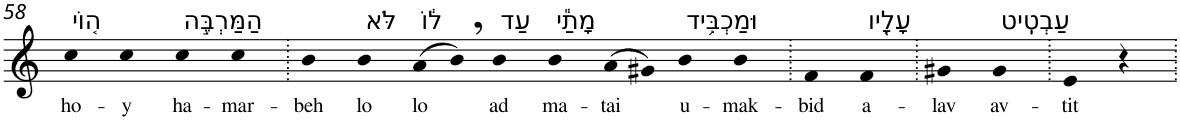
**kern	**text
*part1	*part1
*staff1	*staff1
*I"Piano	*
*I'Pno	*
!!LO:PB:g=z
*clefG2	*
*k[]	*
=58	=58
!LO:TX:a:t=ה֚וֹי	!
!	!LO:LY:b
4cc	ho-
!	!LO:LY:b
4cc	-y
!LO:TX:a:t=הַמַּרְבֶּ֣ה	!
!	!LO:LY:b
4cc	ha-
!	!LO:LY:b
4cc	-mar-
=59.	=59.
!	!LO:LY:b
4b	-beh
!LO:TX:a:t=לֹּא	!
!	!LO:LY:b
4b	lo
!LO:TX:a:t=ל֔וֹ	!
!	!LO:LY:b
(>8a	lo
8b,)	.
!LO:TX:a:t=עַד	!
!	!LO:LY:b
4b	ad
!LO:TX:a:t=מָתַ֕י	!
!	!LO:LY:b
4b	ma-
!	!LO:LY:b
(>8a	-tai
8g#X)	.
!LO:TX:a:t=וּמַכְבִּ֥יד	!
!	!LO:LY:b
4b	u-
!	!LO:LY:b
4b	-mak-
=60.	=60.
!	!LO:LY:b
4f	-bid
!LO:TX:a:t=עָלָ֖יו	!
!	!LO:LY:b
4f	a-
=61.	=61.
!	!LO:LY:b
4g#X	-lav
!LO:TX:a:t=עַבְטִֽיט	!
!	!LO:LY:b
4g#	av-
=62.	=62.
!	!LO:LY:b
4e	-tit
4r	.
=.	=.
*-	*-
